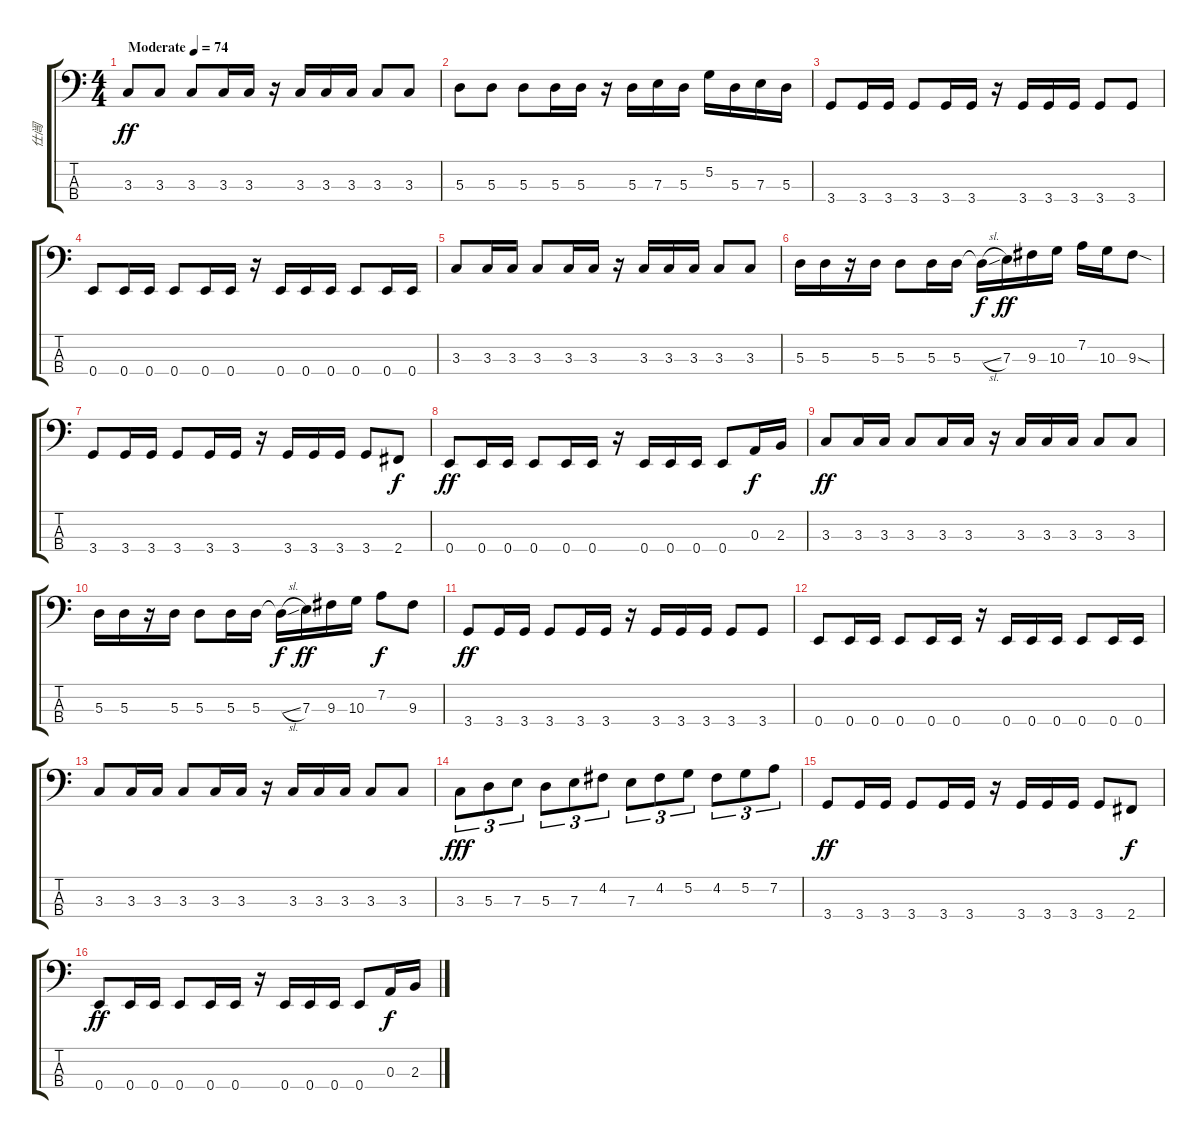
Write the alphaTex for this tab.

\track ("仕闿" "仕闿") {instrument electricbassfinger}
\staff {score tabs}
\tuning (G2 D2 A1 E1) {hide}
\ts (4 4)
\tempo (74 "Moderate")
\clef f4
\ks c
3.3.8{dy ff instrument electricbassfinger} 3.3.8 3.3.8 3.3.16 3.3.16 r.16 3.3.16 3.3.16 3.3.16 3.3.8 3.3.8 |
5.3.8 5.3.8 5.3.8 5.3.16 5.3.16 r.16 5.3.16 7.3.16 5.3.16 5.2.16 5.3.16 7.3.16 5.3.16 |
3.4.8 3.4.16 3.4.16 3.4.8 3.4.16 3.4.16 r.16 3.4.16 3.4.16 3.4.16 3.4.8 3.4.8 |
0.4.8 0.4.16 0.4.16 0.4.8 0.4.16 0.4.16 r.16 0.4.16 0.4.16 0.4.16 0.4.8 0.4.16 0.4.16 |
3.3.8 3.3.16 3.3.16 3.3.8 3.3.16 3.3.16 r.16 3.3.16 3.3.16 3.3.16 3.3.8 3.3.8 |
5.3.16 5.3.16 r.16 5.3.16 5.3.8 5.3.16 5.3.16 5.3{sl t}.16{dy f} 7.3.16{dy ff} 9.3.16 10.3.16 7.2.16 10.3.16 9.3{sod}.8 |
3.4.8 3.4.16 3.4.16 3.4.8 3.4.16 3.4.16 r.16 3.4.16 3.4.16{txt ""} 3.4.16 3.4.8 2.4.8{dy f} |
0.4.8{dy ff} 0.4.16 0.4.16 0.4.8 0.4.16 0.4.16 r.16 0.4.16 0.4.16 0.4.16 0.4.8 0.3.16{dy f} 2.3.16 |
3.3.8{dy ff} 3.3.16 3.3.16 3.3.8 3.3.16 3.3.16 r.16 3.3.16 3.3.16 3.3.16 3.3.8 3.3.8 |
5.3.16 5.3.16 r.16 5.3.16 5.3.8 5.3.16 5.3.16 5.3{sl t}.16{dy f} 7.3.16{dy ff} 9.3.16 10.3.16 7.2.8{dy f} 9.3.8 |
3.4.8{dy ff} 3.4.16 3.4.16 3.4.8 3.4.16 3.4.16 r.16 3.4.16 3.4.16 3.4.16 3.4.8 3.4.8 |
0.4.8 0.4.16 0.4.16 0.4.8 0.4.16 0.4.16 r.16 0.4.16 0.4.16 0.4.16 0.4.8 0.4.16 0.4.16 |
3.3.8 3.3.16 3.3.16 3.3.8 3.3.16 3.3.16 r.16 3.3.16 3.3.16 3.3.16 3.3.8 3.3.8 |
3.3.8{tu (3 2) dy fff} 5.3.8{tu (3 2)} 7.3.8{tu (3 2)} 5.3.8{tu (3 2)} 7.3.8{tu (3 2)} 4.2.8{tu (3 2)} 7.3.8{tu (3 2)} 4.2.8{tu (3 2)} 5.2.8{tu (3 2)} 4.2.8{tu (3 2)} 5.2.8{tu (3 2)} 7.2.8{tu (3 2)} |
3.4.8{dy ff} 3.4.16 3.4.16 3.4.8 3.4.16 3.4.16 r.16 3.4.16 3.4.16 3.4.16 3.4.8 2.4.8{dy f} |
0.4.8{dy ff} 0.4.16 0.4.16 0.4.8 0.4.16 0.4.16 r.16 0.4.16 0.4.16 0.4.16 0.4.8 0.3.16{dy f} 2.3.16
